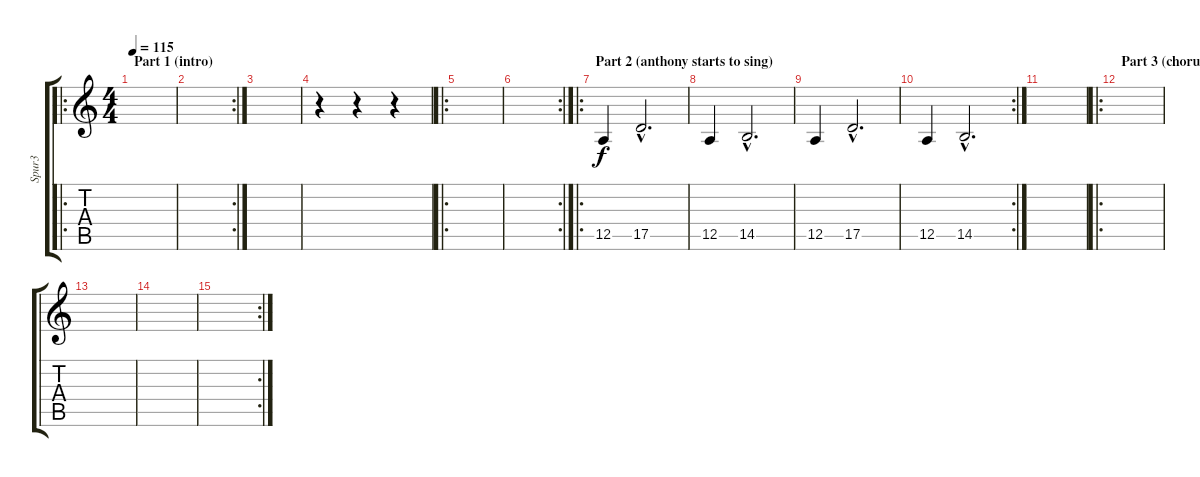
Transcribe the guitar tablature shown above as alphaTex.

\track ("Spur3" "Spur3") {instrument tenorsax}
\staff {score tabs}
\tuning (E4 B3 G3 D3 A2 E2) {hide}
\ro
\ts (4 4)
\section ("" "Part 1 (intro)")
\tempo 115
\clef g2
\ks c
|
\rc 2
|
|
r.4 r.4 r.4 |
\ro
|
\rc 2
|
\ro
\section ("" "Part 2 (anthony starts to sing)")
12.5.4 17.5{hac}.2{d} |
12.5.4 14.5{hac}.2{d} |
12.5.4 17.5{hac}.2{d} |
\rc 2
12.5.4 14.5{hac}.2{d} |
|
\ro
\section ("" "Part 3 (chorus?)")
|
|
|
\rc 2
